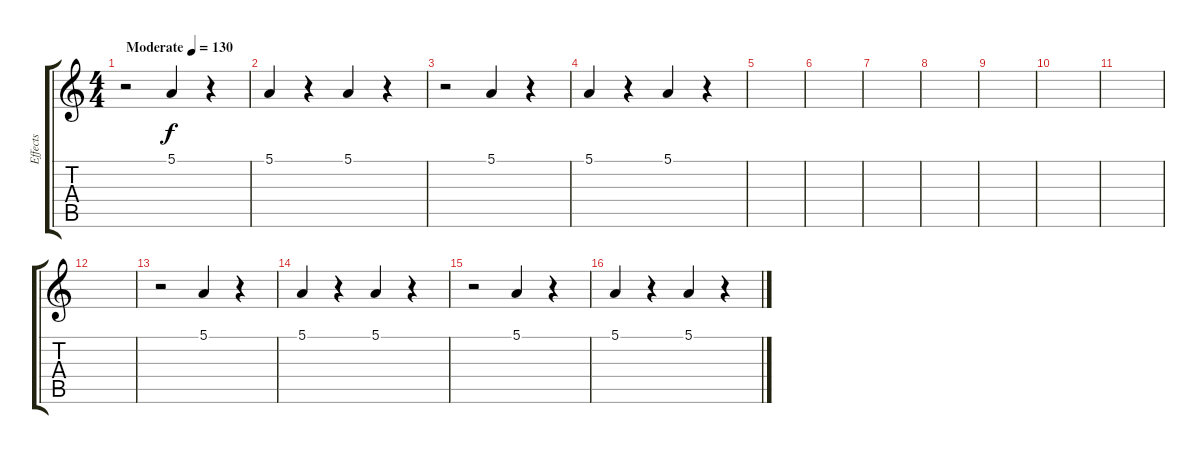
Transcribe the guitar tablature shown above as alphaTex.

\track ("Effects" "Effects") {instrument recorder}
\staff {score tabs}
\tuning (E4 B3 G3 D3 A2 E2) {hide}
\ts (4 4)
\tempo (130 "Moderate")
\clef g2
\ks c
r.2{dy f instrument recorder} 5.1.4 r.4 |
5.1.4 r.4 5.1.4 r.4 |
r.2 5.1.4 r.4 |
5.1.4 r.4 5.1.4 r.4 |
|
|
|
|
|
|
|
|
r.2 5.1.4 r.4 |
5.1.4 r.4 5.1.4 r.4 |
r.2 5.1.4 r.4 |
5.1.4 r.4 5.1.4 r.4
